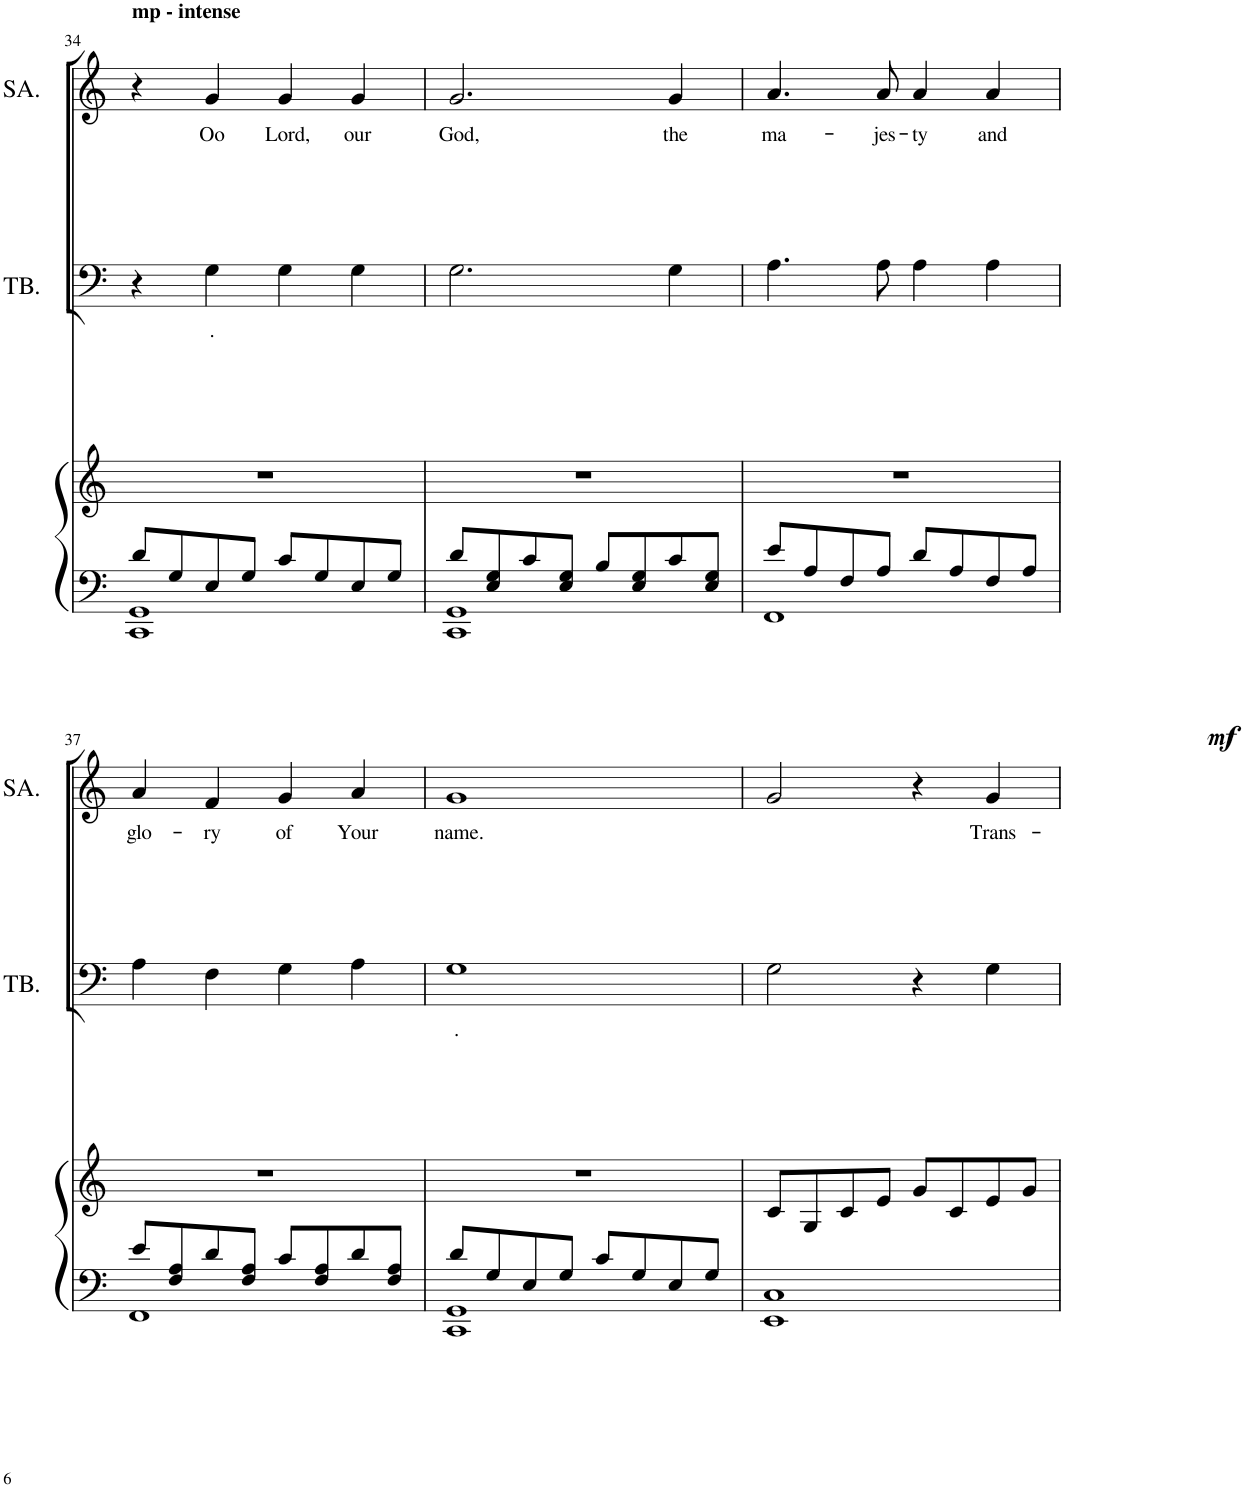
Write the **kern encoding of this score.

**kern	**kern	**kern	**text	**kern	**text	**dynam
*part3	*part3	*part2	*part2	*part1	*part1	*part1
*staff4	*staff3	*staff2	*staff2	*staff1	*staff1	*staff1
*I"Piano	*	*I"TB.	*	*I"SA.	*	*
*I'Pno	*	*I'TB.	*	*I'SA.	*	*
!!LO:PB:g=z
*clefF4	*clefG2	*clefF4	*	*clefG2	*	*
*k[]	*k[]	*k[]	*	*k[]	*	*
*M4/4	*M4/4	*M4/4	*	*M4/4	*	*
=34	=34	=34	=34	=34	=34	=34
*^	*	*	*	*	*	*
!	!	!	!	!	!LO:TX:a:B:t=mp - intense	!	!
8d/L	1CC 1GG	1r	4r	.	4r	.	.
8G/	.	.	.	.	.	.	.
!	!	!	!	!LO:LY:b	!	!LO:LY:b	!
8E/	.	.	4G\	.	4g/	Oo	.
8G/J	.	.	.	.	.	.	.
!	!	!	!	!	!	!LO:LY:b	!
8c/L	.	.	4G\	.	4g/	Lord,	.
8G/	.	.	.	.	.	.	.
!	!	!	!	!	!	!LO:LY:b	!
8E/	.	.	4G\	.	4g/	our	.
8G/J	.	.	.	.	.	.	.
=35	=35	=35	=35	=35	=35	=35	=35
!	!	!	!	!	!	!LO:LY:b	!
8d/L	1CC 1GG	1r	2.G\	.	2.g/	God,	.
8E/ 8G/	.	.	.	.	.	.	.
8c/	.	.	.	.	.	.	.
8E/ 8G/J	.	.	.	.	.	.	.
8B/L	.	.	.	.	.	.	.
8E/ 8G/	.	.	.	.	.	.	.
!	!	!	!	!	!	!LO:LY:b	!
8c/	.	.	4G\	.	4g/	the	.
8E/ 8G/J	.	.	.	.	.	.	.
=36	=36	=36	=36	=36	=36	=36	=36
!	!	!	!	!	!	!LO:LY:b	!
8e/L	1FF	1r	4.A\	.	4.a/	ma-	.
8A/	.	.	.	.	.	.	.
8F/	.	.	.	.	.	.	.
!	!	!	!	!	!	!LO:LY:b	!
8A/J	.	.	8A\	.	8a/	-jes-	.
!	!	!	!	!	!	!LO:LY:b	!
8d/L	.	.	4A\	.	4a/	-ty	.
8A/	.	.	.	.	.	.	.
!	!	!	!	!	!	!LO:LY:b	!
8F/	.	.	4A\	.	4a/	and	.
8A/J	.	.	.	.	.	.	.
!!LO:LB:g=z
=37	=37	=37	=37	=37	=37	=37	=37
!	!	!	!	!	!	!LO:LY:b	!
8e/L	1FF	1r	4A\	.	4a/	glo-	.
8F/ 8A/	.	.	.	.	.	.	.
!	!	!	!	!	!	!LO:LY:b	!
8d/	.	.	4F\	.	4f/	-ry	.
8F/ 8A/J	.	.	.	.	.	.	.
!	!	!	!	!	!	!LO:LY:b	!
8c/L	.	.	4G\	.	4g/	of	.
8F/ 8A/	.	.	.	.	.	.	.
!	!	!	!	!	!	!LO:LY:b	!
8d/	.	.	4A\	.	4a/	Your	.
8F/ 8A/J	.	.	.	.	.	.	.
=38	=38	=38	=38	=38	=38	=38	=38
!	!	!	!	!LO:LY:b	!	!LO:LY:b	!
8d/L	1CC 1GG	1r	1G	.	1g	name.	.
8G/	.	.	.	.	.	.	.
8E/	.	.	.	.	.	.	.
8G/J	.	.	.	.	.	.	.
8c/L	.	.	.	.	.	.	.
8G/	.	.	.	.	.	.	.
8E/	.	.	.	.	.	.	.
8G/J	.	.	.	.	.	.	.
*v	*v	*	*	*	*	*	*
=39	=39	=39	=39	=39	=39	=39
1EE 1C	8c/L	2G\	.	2g/	.	.
.	8G/	.	.	.	.	.
.	8c/	.	.	.	.	.
.	8e/J	.	.	.	.	.
.	8g/L	4r	.	4r	.	.
.	8c/	.	.	.	.	.
!	!	!	!	!	!LO:LY:b	!LO:DY:b
.	8e/	4G\	.	4g/	Trans-	mf
.	8g/J	.	.	.	.	.
=	=	=	=	=	=	=
*-	*-	*-	*-	*-	*-	*-
